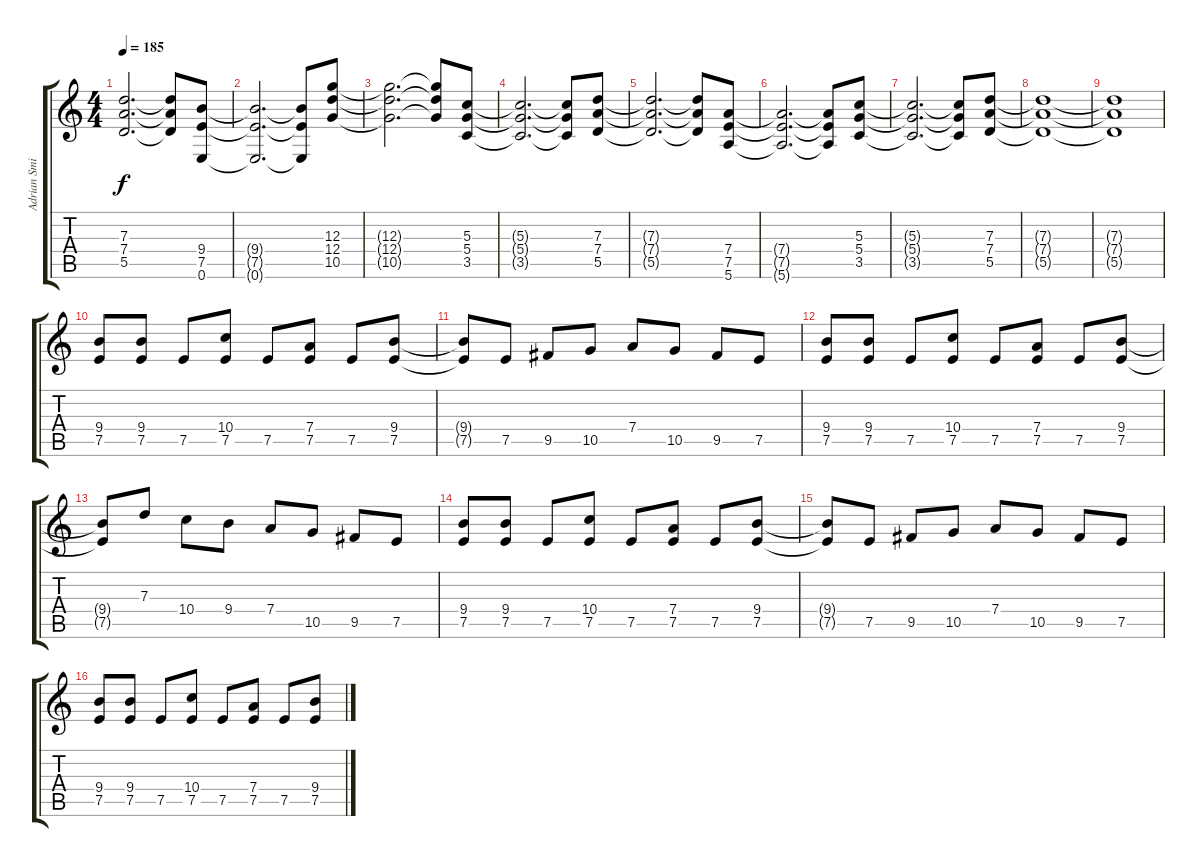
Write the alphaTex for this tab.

\track ("Adrian Smith" "Adrian Smi") {instrument distortionguitar}
\staff {score tabs}
\tuning (E4 B3 G3 D3 A2 E2) {hide}
\ts (4 4)
\tempo 185
\clef g2
\ks c
(7.3{t} 7.4{t} 5.5{t}).2{d dy f} (7.3{t} 7.4{t} 5.5{t}).8 (9.4 7.5 0.6).8 |
(9.4{t} 7.5{t} 0.6{t}).2{d} (9.4{t} 7.5{t} 0.6{t}).8 (12.3 12.4 10.5).8 |
(12.3{t} 12.4{t} 10.5{t}).2{d} (12.3{t} 12.4{t} 10.5{t}).8 (5.3 5.4 3.5).8 |
(5.3{t} 5.4{t} 3.5{t}).2{d} (5.3{t} 5.4{t} 3.5{t}).8 (7.3 7.4 5.5).8 |
(7.3{t} 7.4{t} 5.5{t}).2{d} (7.3{t} 7.4{t} 5.5{t}).8 (7.4 7.5 5.6).8 |
(7.4{t} 7.5{t} 5.6{t}).2{d} (7.4{t} 7.5{t} 5.6{t}).8 (5.3 5.4 3.5).8 |
(5.3{t} 5.4{t} 3.5{t}).2{d} (5.3{t} 5.4{t} 3.5{t}).8 (7.3 7.4 5.5).8 |
(7.3{t} 7.4{t} 5.5{t}).1 |
(7.3{t} 7.4{t} 5.5{t}).1 |
(9.4 7.5).8 (9.4 7.5).8 7.5.8 (10.4 7.5).8 7.5.8 (7.4 7.5).8 7.5.8 (9.4 7.5).8 |
(9.4{t} 7.5{t}).8 7.5.8 9.5.8 10.5.8 7.4.8 10.5.8 9.5.8 7.5.8 |
(9.4 7.5).8 (9.4 7.5).8 7.5.8 (10.4 7.5).8 7.5.8 (7.4 7.5).8 7.5.8 (9.4 7.5).8 |
(9.4{t} 7.5{t}).8 7.3.8 10.4.8 9.4.8 7.4.8 10.5.8 9.5.8 7.5.8 |
(9.4 7.5).8 (9.4 7.5).8 7.5.8 (10.4 7.5).8 7.5.8 (7.4 7.5).8 7.5.8 (9.4 7.5).8 |
(9.4{t} 7.5{t}).8 7.5.8 9.5.8 10.5.8 7.4.8 10.5.8 9.5.8 7.5.8 |
(9.4 7.5).8 (9.4 7.5).8 7.5.8 (10.4 7.5).8 7.5.8 (7.4 7.5).8 7.5.8 (9.4{ss} 7.5{ss}).8
